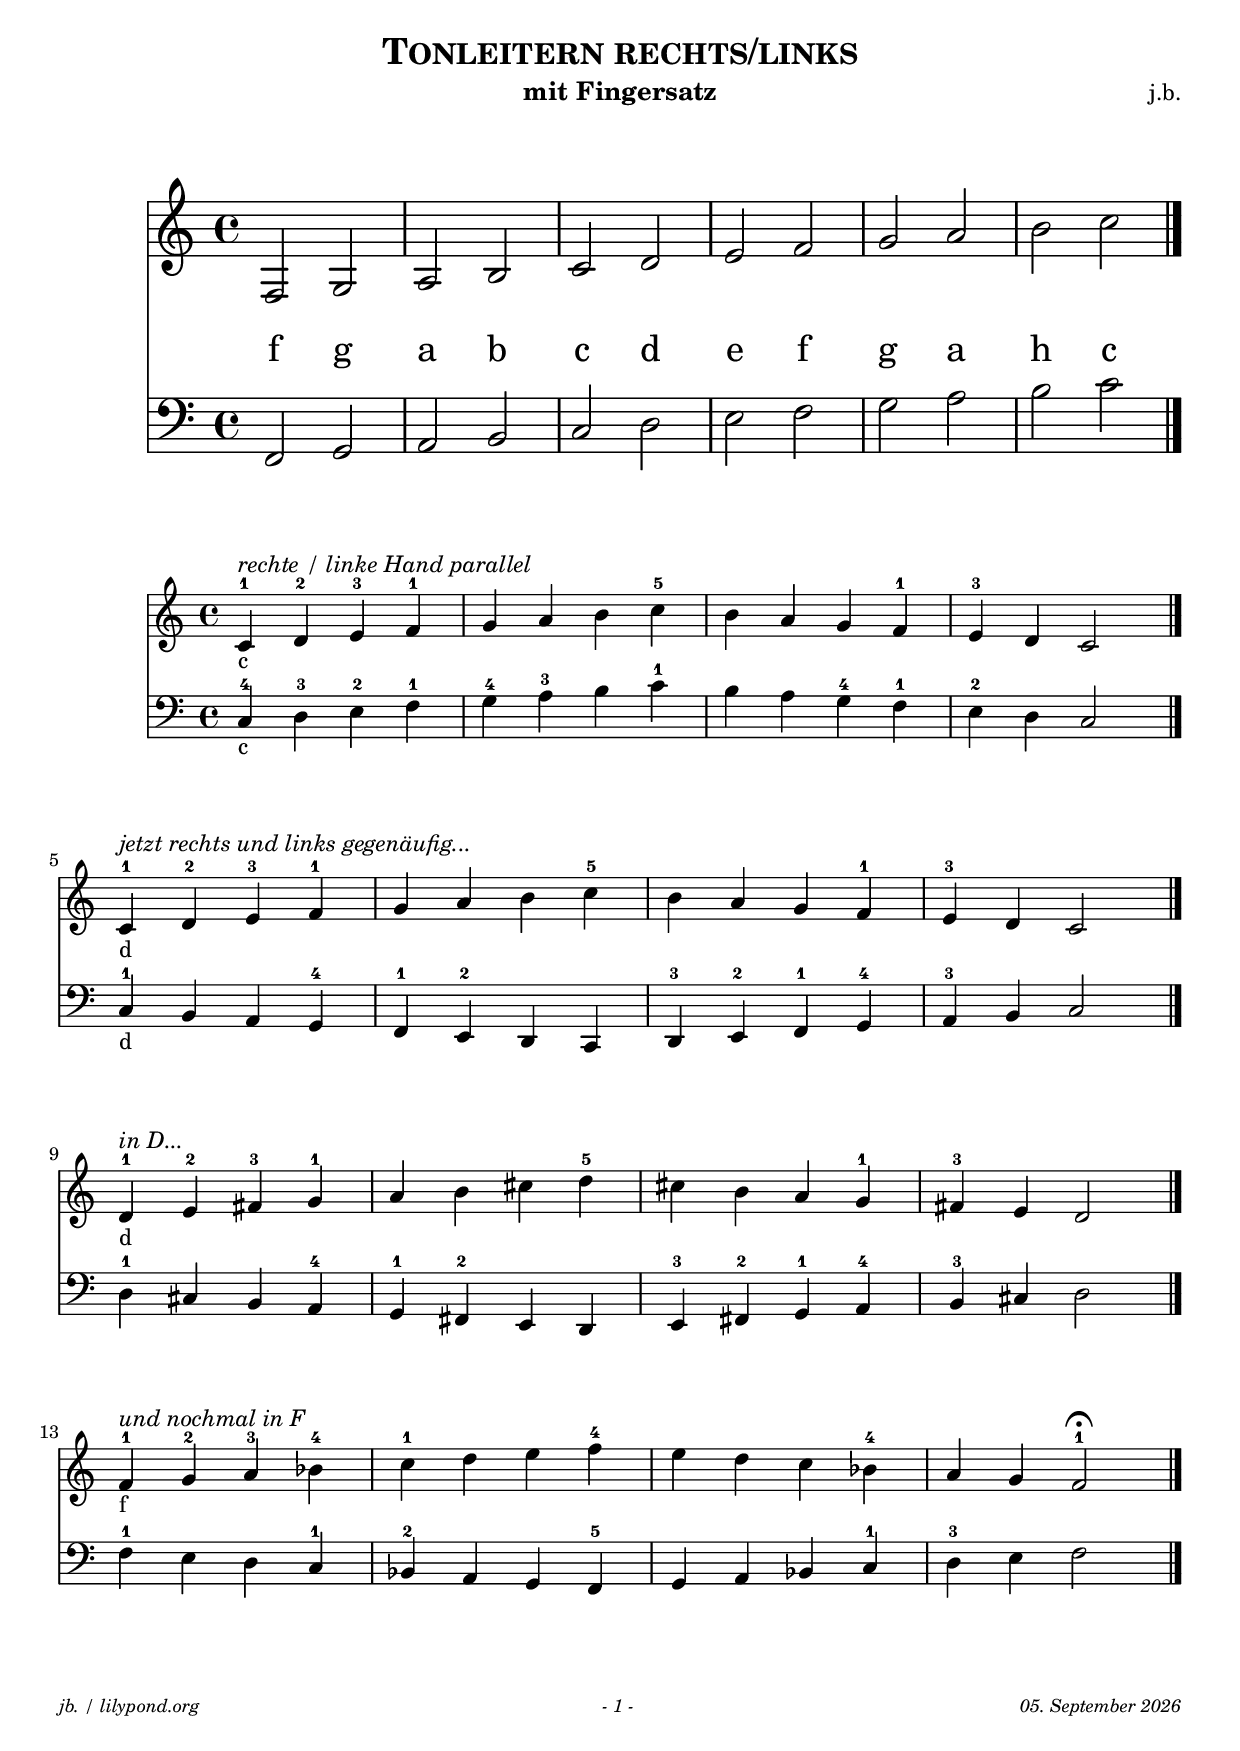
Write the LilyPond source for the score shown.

% tepmlate for a three parts Staff with lyrices and a repeat in it
\version "2.20.0"

piecename_footerline = "Tonleitern rechts/links"
version_date = "4.2022"

\include "../_common/footers.ily"
\footer_common_with_pagenum 


\header {
  title = \markup \caps  {"Tonleitern rechts/links"}
  instrument = "mit Fingersatz"
  composer = "j.b."
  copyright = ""
  arranger = " "
  }
  
\paper {
  system-system-spacing.padding = #8
}

\markup \vspace #1 % space between header and score

% -- music and text ------------------------------------------------
global = {
  \key c \major
  \time 4/4
}

voice_vocal_rh =  { 
   c4-1 d-2 e-3 f-1 g a b c'-5 b a g f-1 e-3 d c2\break 

}

voice_vocal_lh =  { 
   c4-4 d-3 e-2 f-1 g-4 a-3 b c'-1 b a g-4 f-1 e-2 d c2 \break

}

voice_vocal_lh_invert =  { 
   c'4-1 b a g-4 f-1 e-2 d c d-3 e-2 f-1 g-4 a-3 b c'2 \break

}

bass_rh =  {
   c1-1 c f-4 g-5
   c1-1 c f-4 g-5
}
bass_lh =  {
   c1-5 c f-2 g-1
   c1-5 c f-2 g-1
}

% -- container ---------------------------------------------
\score {
  <<
    
  \new Staff \with {\magnifyStaff 1.3} { 
    \global
     {
      \fixed c' {f,2 g, a, b, c d e f g a b c'}
      \bar "|."
     }
  }  
  
  \new  Lyrics \with {    
          \override VerticalAxisGroup.nonstaff-relatedstaff-spacing.padding = #3  %spacer before first textlines
        } \lyricmode { \set fontSize = #3 f g a b c d e f g a h c}

    \new Staff \with {\magnifyStaff 1.3} { 
    \global
    \clef bass
    \fixed c {f,2 g, a, b, c d e f g a b c'}
    
  }
  >>
  \layout { }

}


\markup \vspace #2 % space between header and score

\score {
  <<
    
  \new Staff  { 
      {
      \global
      <>_"c"^\markup \italic"rechte / linke Hand parallel"
      \transpose c c' {\voice_vocal_rh}
      \bar "|."
      \break
      <>_"d"^\markup \italic"jetzt rechts und links gegenäufig... "
     \transpose c c' {\voice_vocal_rh}
     \bar "|."
     \break
      
      <>_"d"^\markup \italic"in D... "
     \transpose c d' {\voice_vocal_rh}
     \bar "|."
     \break
      
      <>_"f"^\markup \italic"und nochmal in F"
      \transpose c f' {c4-1 d-2 e-3 f-4 g-1 a b c'-4 b a g f-4 e d c2-1}
      \fermata \bar "|."
      }
    }
    
  \new Staff {
    \global
    \clef bass
    <>_"c"
    \transpose c c {\voice_vocal_lh}
    <>_"d"
    \transpose c c, {\voice_vocal_lh_invert}
     \transpose c d, {\voice_vocal_lh_invert}
   
    \transpose c f, {c'4-1 b a g-1 f-2 e d c-5 d e f g-1 a-3 b c'2}

  }
   
  >>
  \layout { }
  \midi { \tempo 4=140 }
}